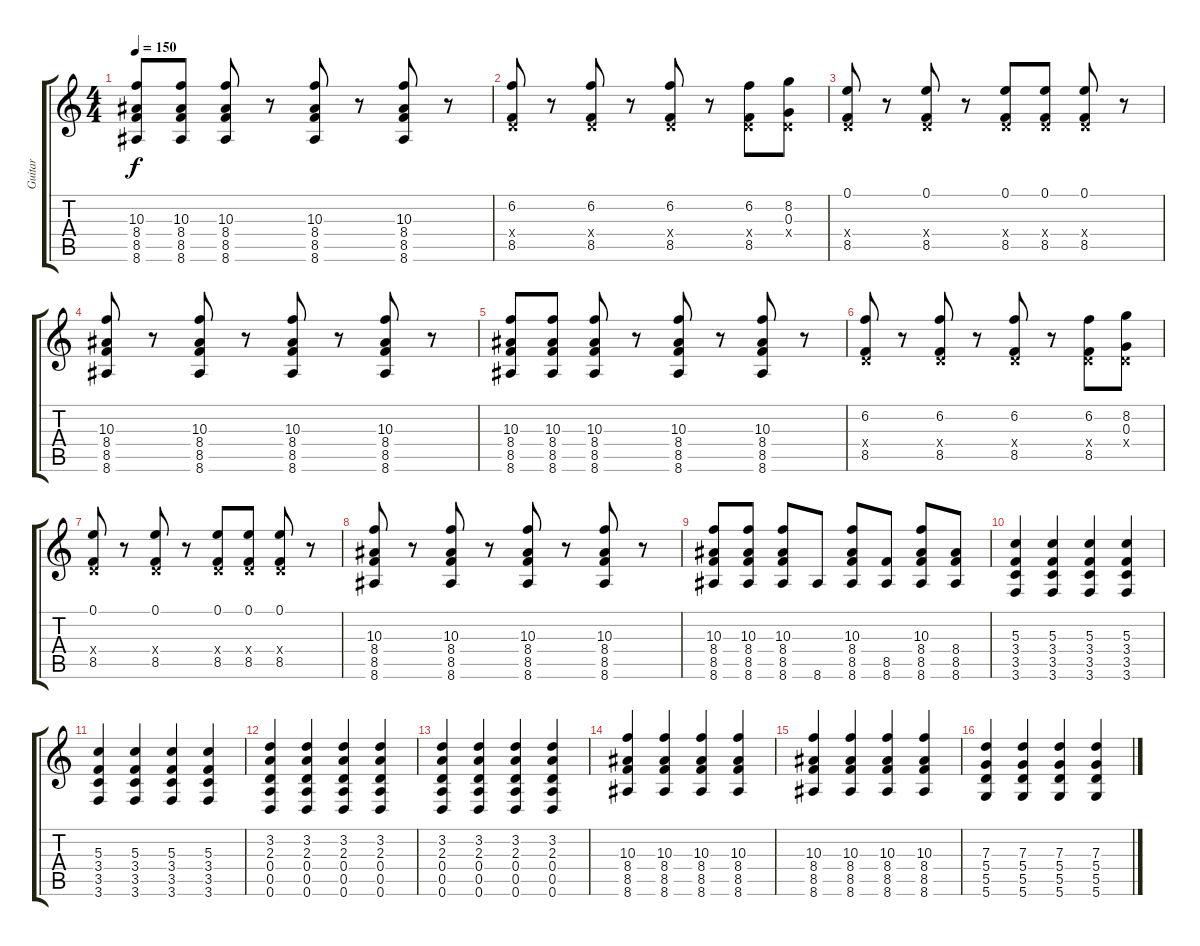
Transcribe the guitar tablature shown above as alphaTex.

\track ("Guitar" "Guitar") {instrument distortionguitar}
\staff {score tabs}
\tuning (E4 B3 G3 D3 A2 D2) {hide}
\ts (4 4)
\tempo 150
\clef g2
\ks c
(10.3 8.4 8.5 8.6).8{dy f} (10.3 8.4 8.5 8.6).8 (10.3 8.4 8.5 8.6).8 r.8 (10.3 8.4 8.5 8.6).8 r.8 (10.3 8.4 8.5 8.6).8 r.8 |
(6.2 0.4{x} 8.5).8 r.8 (6.2 0.4{x} 8.5).8 r.8 (6.2 0.4{x} 8.5).8 r.8 (6.2 0.4{x} 8.5).8 (8.2 0.3 0.4{x}).8 |
(0.1 0.4{x} 8.5).8 r.8 (0.1 0.4{x} 8.5).8 r.8 (0.1 0.4{x} 8.5).8 (0.1 0.4{x} 8.5).8 (0.1 0.4{x} 8.5).8 r.8 |
(10.3 8.4 8.5 8.6).8 r.8 (10.3 8.4 8.5 8.6).8 r.8 (10.3 8.4 8.5 8.6).8 r.8 (10.3 8.4 8.5 8.6).8 r.8 |
(10.3 8.4 8.5 8.6).8 (10.3 8.4 8.5 8.6).8 (10.3 8.4 8.5 8.6).8 r.8 (10.3 8.4 8.5 8.6).8 r.8 (10.3 8.4 8.5 8.6).8 r.8 |
(6.2 0.4{x} 8.5).8 r.8 (6.2 0.4{x} 8.5).8 r.8 (6.2 0.4{x} 8.5).8 r.8 (6.2 0.4{x} 8.5).8 (8.2 0.3 0.4{x}).8 |
(0.1 0.4{x} 8.5).8 r.8 (0.1 0.4{x} 8.5).8 r.8 (0.1 0.4{x} 8.5).8 (0.1 0.4{x} 8.5).8 (0.1 0.4{x} 8.5).8 r.8 |
(10.3 8.4 8.5 8.6).8 r.8 (10.3 8.4 8.5 8.6).8 r.8 (10.3 8.4 8.5 8.6).8 r.8 (10.3 8.4 8.5 8.6).8 r.8 |
(10.3 8.4 8.5 8.6).8 (10.3 8.4 8.5 8.6).8 (10.3 8.4 8.5 8.6).8 8.6.8 (10.3 8.4 8.5 8.6).8 (8.5 8.6).8 (10.3 8.4 8.5 8.6).8 (8.4 8.5 8.6).8 |
(5.3 3.4 3.5 3.6).4 (5.3 3.4 3.5 3.6).4 (5.3 3.4 3.5 3.6).4 (5.3 3.4 3.5 3.6).4 |
(5.3 3.4 3.5 3.6).4 (5.3 3.4 3.5 3.6).4 (5.3 3.4 3.5 3.6).4 (5.3 3.4 3.5 3.6).4 |
(3.2 2.3 0.4 0.5 0.6).4 (3.2 2.3 0.4 0.5 0.6).4 (3.2 2.3 0.4 0.5 0.6).4 (3.2 2.3 0.4 0.5 0.6).4 |
(3.2 2.3 0.4 0.5 0.6).4 (3.2 2.3 0.4 0.5 0.6).4 (3.2 2.3 0.4 0.5 0.6).4 (3.2 2.3 0.4 0.5 0.6).4 |
(10.3 8.4 8.5 8.6).4 (10.3 8.4 8.5 8.6).4 (10.3 8.4 8.5 8.6).4 (10.3 8.4 8.5 8.6).4 |
(10.3 8.4 8.5 8.6).4 (10.3 8.4 8.5 8.6).4 (10.3 8.4 8.5 8.6).4 (10.3 8.4 8.5 8.6).4 |
(7.3 5.4 5.5 5.6).4 (7.3 5.4 5.5 5.6).4 (7.3 5.4 5.5 5.6).4 (7.3 5.4 5.5 5.6).4
